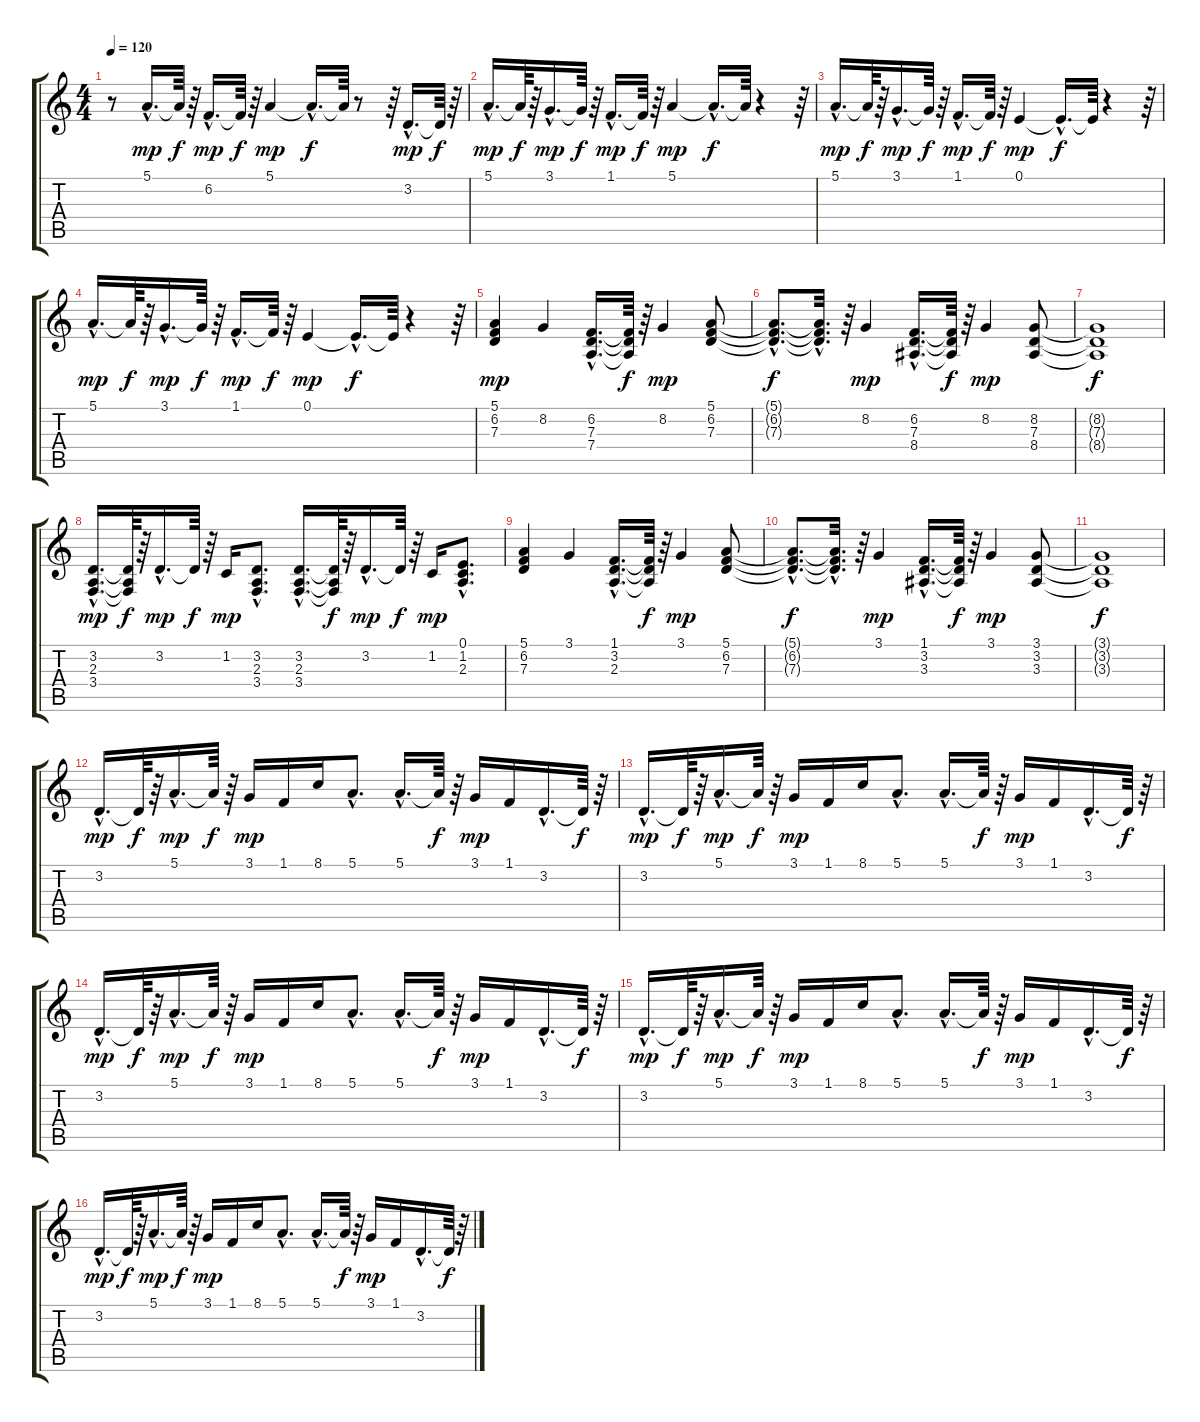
\track "" {instrument pad3polysynth}
\staff {score tabs}
\tuning (E4 B3 G3 D3 A2 E2) {hide}
\ts (4 4)
\tempo 120
\clef g2
\ks c
r.8{dy f} 5.1{hac}.16{d dy mp} 5.1{t}.64{dy f} r.64 6.2{hac}.16{d dy mp} 6.2{t}.64{dy f} r.64 5.1.4{dy mp} 5.1{hac t}.16{d dy f} 5.1{t}.64 r.8 r.64 3.2{hac}.16{d dy mp} 3.2{t}.64{dy f} r.64 |
5.1{hac}.16{d dy mp} 5.1{t}.64{dy f} r.64 3.1{hac}.16{d dy mp} 3.1{t}.64{dy f} r.64 1.1{hac}.16{d dy mp} 1.1{t}.64{dy f} r.64 5.1.4{dy mp} 5.1{hac t}.16{d dy f} 5.1{t}.64 r.4 r.64 |
5.1{hac}.16{d dy mp} 5.1{t}.64{dy f} r.64 3.1{hac}.16{d dy mp} 3.1{t}.64{dy f} r.64 1.1{hac}.16{d dy mp} 1.1{t}.64{dy f} r.64 0.1.4{dy mp} 0.1{hac t}.16{d dy f} 0.1{t}.64 r.4 r.64 |
5.1{hac}.16{d dy mp} 5.1{t}.64{dy f} r.64 3.1{hac}.16{d dy mp} 3.1{t}.64{dy f} r.64 1.1{hac}.16{d dy mp} 1.1{t}.64{dy f} r.64 0.1.4{dy mp} 0.1{hac t}.16{d dy f} 0.1{t}.64 r.4 r.64 |
(5.1 6.2 7.3).4{dy mp} 8.2.4 (6.2{hac} 7.3{hac} 7.4{hac}).16{d} (6.2{t} 7.3{t} 7.4{t}).64{dy f} r.64 8.2.4{dy mp} (5.1 6.2 7.3).8 |
(5.1{hac t} 6.2{hac t} 7.3{hac t}).8{d dy f} (5.1{hac t} 6.2{hac t} 7.3{hac t}).32{d} r.64 8.2.4{dy mp} (6.2{hac} 7.3{hac} 8.4{hac}).16{d} (6.2{t} 7.3{t} 8.4{t}).64{dy f} r.64 8.2.4{dy mp} (8.2 7.3 8.4).8 |
(8.2{t} 7.3{t} 8.4{t}).1{dy f} |
(3.2{hac} 2.3{hac} 3.4{hac}).16{d dy mp} (3.2{t} 2.3{t} 3.4{t}).64{dy f} r.64 3.2{hac}.16{d dy mp} 3.2{t}.64{dy f} r.64 1.2.16{dy mp} (3.2{hac} 2.3{hac} 3.4{hac}).8{d} (3.2{hac} 2.3{hac} 3.4{hac}).16{d} (3.2{t} 2.3{t} 3.4{t}).64{dy f} r.64 3.2{hac}.16{d dy mp} 3.2{t}.64{dy f} r.64 1.2.16{dy mp} (0.1{hac} 1.2{hac} 2.3{hac}).8{d} |
(5.1 6.2 7.3).4 3.1.4 (1.1{hac} 3.2{hac} 2.3{hac}).16{d} (1.1{t} 3.2{t} 2.3{t}).64{dy f} r.64 3.1.4{dy mp} (5.1 6.2 7.3).8 |
(5.1{hac t} 6.2{hac t} 7.3{hac t}).8{d dy f} (5.1{hac t} 6.2{hac t} 7.3{hac t}).32{d} r.64 3.1.4{dy mp} (1.1{hac} 3.2{hac} 3.3{hac}).16{d} (1.1{t} 3.2{t} 3.3{t}).64{dy f} r.64 3.1.4{dy mp} (3.1 3.2 3.3).8 |
(3.1{t} 3.2{t} 3.3{t}).1{dy f} |
3.2{hac}.16{d dy mp} 3.2{t}.64{dy f} r.64 5.1{hac}.16{d dy mp} 5.1{t}.64{dy f} r.64 3.1.16{dy mp} 1.1.16 8.1.16 5.1{hac}.8{d} 5.1{hac}.16{d} 5.1{t}.64{dy f} r.64 3.1.16{dy mp} 1.1.16 3.2{hac}.16{d} 3.2{t}.64{dy f} r.64 |
3.2{hac}.16{d dy mp} 3.2{t}.64{dy f} r.64 5.1{hac}.16{d dy mp} 5.1{t}.64{dy f} r.64 3.1.16{dy mp} 1.1.16 8.1.16 5.1{hac}.8{d} 5.1{hac}.16{d} 5.1{t}.64{dy f} r.64 3.1.16{dy mp} 1.1.16 3.2{hac}.16{d} 3.2{t}.64{dy f} r.64 |
3.2{hac}.16{d dy mp} 3.2{t}.64{dy f} r.64 5.1{hac}.16{d dy mp} 5.1{t}.64{dy f} r.64 3.1.16{dy mp} 1.1.16 8.1.16 5.1{hac}.8{d} 5.1{hac}.16{d} 5.1{t}.64{dy f} r.64 3.1.16{dy mp} 1.1.16 3.2{hac}.16{d} 3.2{t}.64{dy f} r.64 |
3.2{hac}.16{d dy mp} 3.2{t}.64{dy f} r.64 5.1{hac}.16{d dy mp} 5.1{t}.64{dy f} r.64 3.1.16{dy mp} 1.1.16 8.1.16 5.1{hac}.8{d} 5.1{hac}.16{d} 5.1{t}.64{dy f} r.64 3.1.16{dy mp} 1.1.16 3.2{hac}.16{d} 3.2{t}.64{dy f} r.64 |
3.2{hac}.16{d dy mp} 3.2{t}.64{dy f} r.64 5.1{hac}.16{d dy mp} 5.1{t}.64{dy f} r.64 3.1.16{dy mp} 1.1.16 8.1.16 5.1{hac}.8{d} 5.1{hac}.16{d} 5.1{t}.64{dy f} r.64 3.1.16{dy mp} 1.1.16 3.2{hac}.16{d} 3.2{t}.64{dy f} r.64
